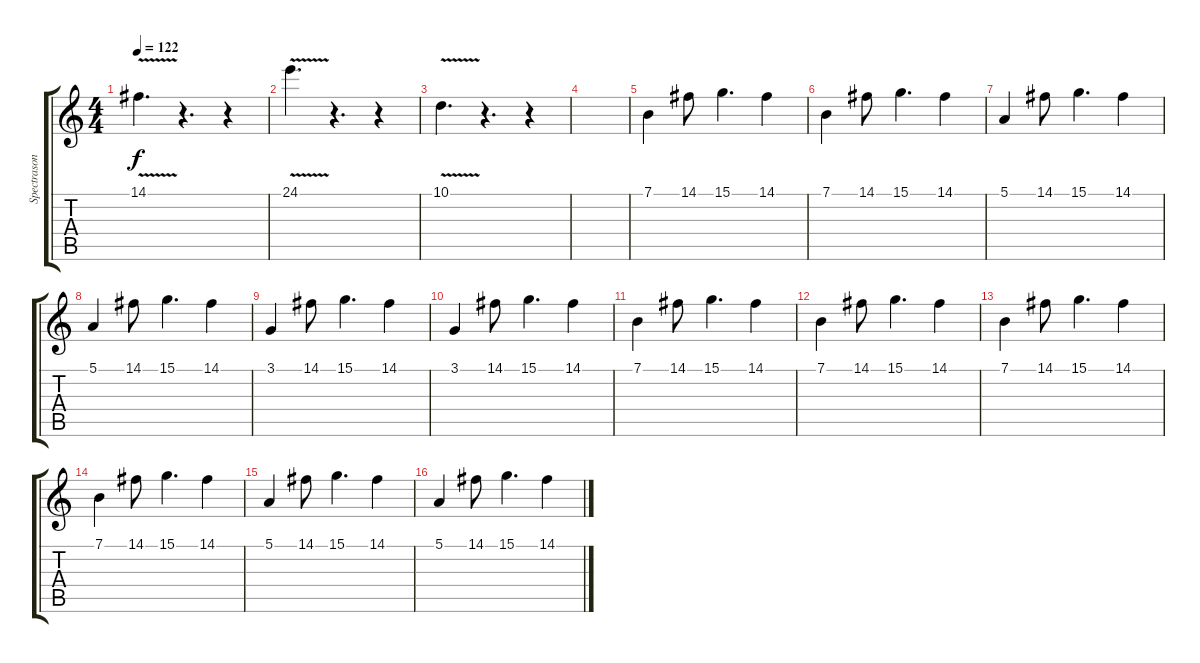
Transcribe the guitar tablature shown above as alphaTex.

\track ("Spectrasonics Omnisphere" "Spectrason") {instrument fx5brightness}
\staff {score tabs}
\tuning (E4 B3 G3 D3 A2 E2) {hide}
\ts (4 4)
\tempo 122
\clef g2
\ks c
14.1{v}.4{d dy f} r.4{d} r.4 |
24.1{v}.4{d} r.4{d} r.4 |
10.1{v}.4{d} r.4{d} r.4 |
|
7.1.4{volume 14 instrument synthstrings2} 14.1.8 15.1.4{d} 14.1.4 |
7.1.4{instrument synthstrings2} 14.1.8 15.1.4{d} 14.1.4 |
5.1.4{instrument synthstrings2} 14.1.8 15.1.4{d} 14.1.4 |
5.1.4{instrument synthstrings2} 14.1.8 15.1.4{d} 14.1.4 |
3.1.4{instrument synthstrings2} 14.1.8 15.1.4{d} 14.1.4 |
3.1.4{instrument synthstrings2} 14.1.8 15.1.4{d} 14.1.4 |
7.1.4{volume 14 instrument synthstrings2} 14.1.8 15.1.4{d} 14.1.4 |
7.1.4{instrument synthstrings2} 14.1.8 15.1.4{d} 14.1.4 |
7.1.4{volume 14 instrument synthstrings2} 14.1.8 15.1.4{d} 14.1.4 |
7.1.4{instrument synthstrings2} 14.1.8 15.1.4{d} 14.1.4 |
5.1.4{instrument synthstrings2} 14.1.8 15.1.4{d} 14.1.4 |
5.1.4{instrument synthstrings2} 14.1.8 15.1.4{d} 14.1.4
